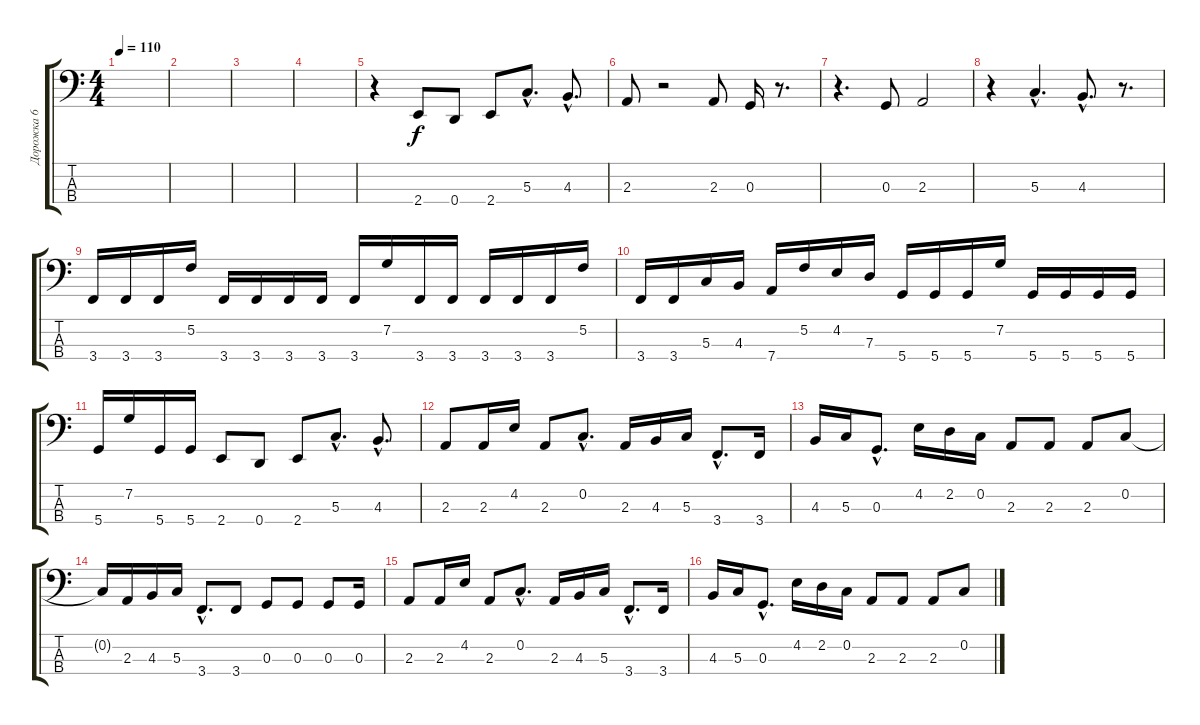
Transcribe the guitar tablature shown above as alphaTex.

\track ("Дорожка 6" "Дорожка 6") {instrument slapbass1}
\staff {score tabs}
\tuning (F2 C2 G1 D1) {hide}
\ts (4 4)
\tempo 110
\clef f4
\ks c
|
|
|
|
r.4 2.4.8 0.4.8 2.4.8 5.3{hac}.8{d} 4.3{hac}.8{d} |
2.3.8 r.2 2.3.8 0.3.16 r.8{d} |
r.4{d} 0.3.8 2.3.2 |
r.4 5.3{hac}.4{d} 4.3{hac}.8{d} r.8{d} |
3.4.16 3.4.16 3.4.16 5.2.16 3.4.16 3.4.16 3.4.16 3.4.16 3.4.16 7.2.16 3.4.16 3.4.16 3.4.16 3.4.16 3.4.16 5.2.16 |
3.4.16 3.4.16 5.3.16 4.3.16 7.4.16 5.2.16 4.2.16 7.3.16 5.4.16 5.4.16 5.4.16 7.2.16 5.4.16 5.4.16 5.4.16 5.4.16 |
5.4.16 7.2.16 5.4.16 5.4.16 2.4.8 0.4.8 2.4.8 5.3{hac}.8{d} 4.3{hac}.8{d} |
2.3.8 2.3.16 4.2.16 2.3.8 0.2{hac}.8{d} 2.3.16 4.3.16 5.3.16 3.4{hac}.8{d} 3.4.16 |
4.3.16 5.3.16 0.3{hac}.8{d} 4.2.16 2.2.16 0.2.16 2.3.8 2.3.8 2.3.8 0.2.8 |
0.2{t}.16 2.3.16 4.3.16 5.3.16 3.4{hac}.8{d} 3.4.8 0.3.8 0.3.8 0.3.8 0.3.16 |
2.3.8 2.3.16 4.2.16 2.3.8 0.2{hac}.8{d} 2.3.16 4.3.16 5.3.16 3.4{hac}.8{d} 3.4.16 |
4.3.16 5.3.16 0.3{hac}.8{d} 4.2.16 2.2.16 0.2.16 2.3.8 2.3.8 2.3.8 0.2.8
